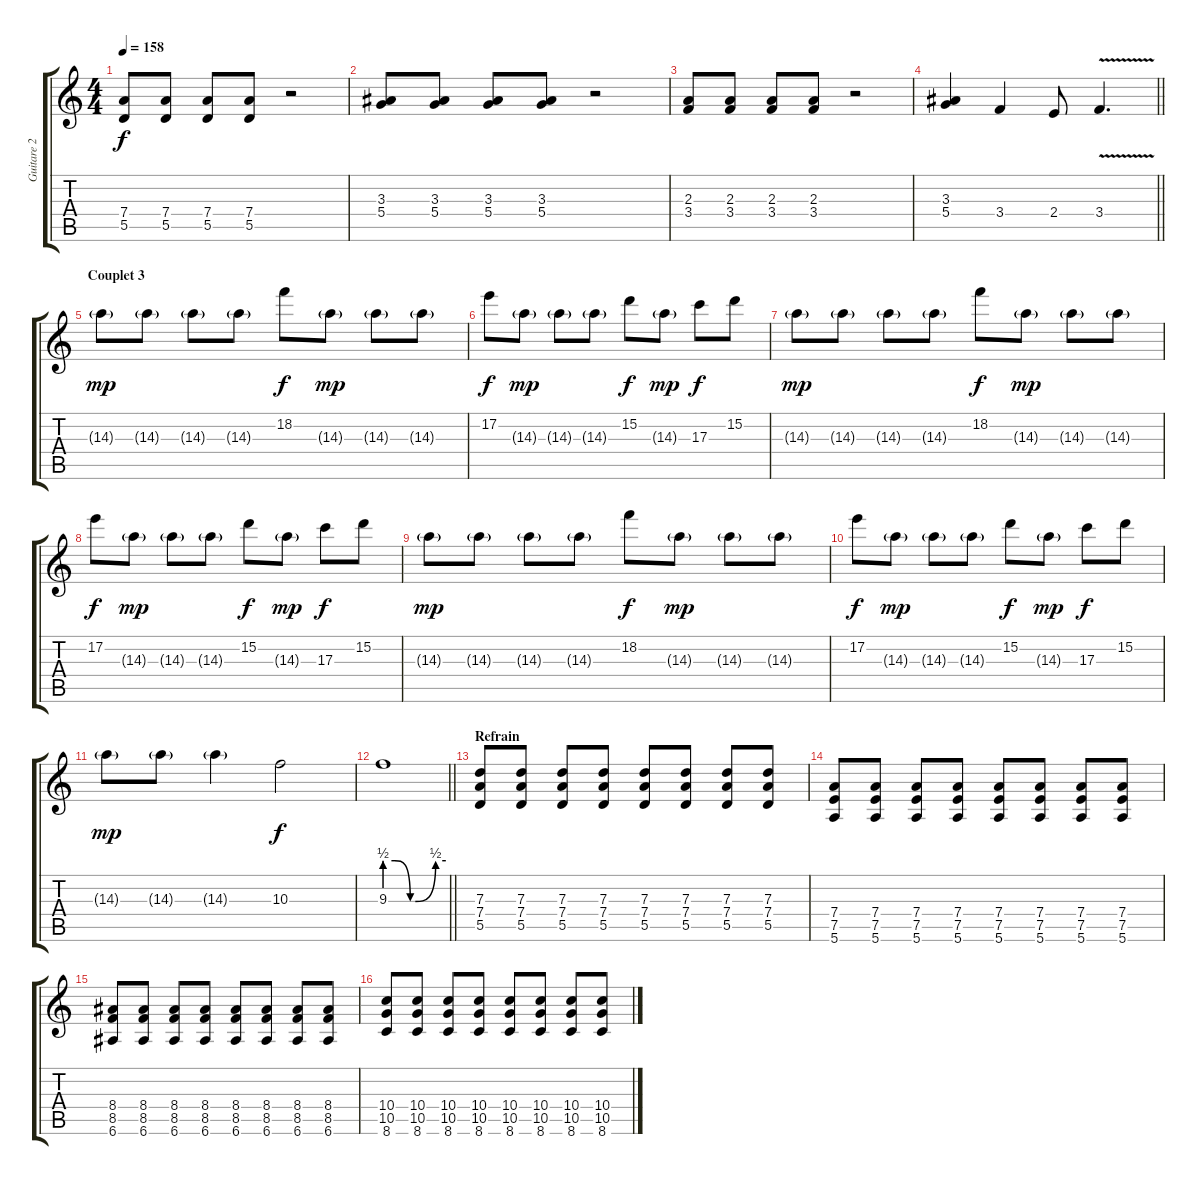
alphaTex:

\track ("Guitare 2" "Guitare 2") {instrument overdrivenguitar}
\staff {score tabs}
\tuning (E4 B3 G3 D3 A2 E2) {hide}
\ts (4 4)
\tempo 158
\clef g2
\ks c
(7.4 5.5).8{dy f} (7.4 5.5).8 (7.4 5.5).8 (7.4 5.5).8 r.2 |
(3.3 5.4).8 (3.3 5.4).8 (3.3 5.4).8 (3.3 5.4).8 r.2 |
(2.3 3.4).8 (2.3 3.4).8 (2.3 3.4).8 (2.3 3.4).8 r.2 |
\barLineRight lightlight
(3.3 5.4).4 3.4.4 2.4.8 3.4{v}.4{d} |
\section ("" "Couplet 3")
14.3{g}.8{dy mp volume 13} 14.3{g}.8 14.3{g}.8 14.3{g}.8 18.2.8{dy f} 14.3{g}.8{dy mp} 14.3{g}.8 14.3{g}.8 |
17.2.8{dy f} 14.3{g}.8{dy mp} 14.3{g}.8 14.3{g}.8 15.2.8{dy f} 14.3{g}.8{dy mp} 17.3.8{dy f} 15.2.8 |
14.3{g}.8{dy mp} 14.3{g}.8 14.3{g}.8 14.3{g}.8 18.2.8{dy f} 14.3{g}.8{dy mp} 14.3{g}.8 14.3{g}.8 |
17.2.8{dy f} 14.3{g}.8{dy mp} 14.3{g}.8 14.3{g}.8 15.2.8{dy f} 14.3{g}.8{dy mp} 17.3.8{dy f} 15.2.8 |
14.3{g}.8{dy mp} 14.3{g}.8 14.3{g}.8 14.3{g}.8 18.2.8{dy f} 14.3{g}.8{dy mp} 14.3{g}.8 14.3{g}.8 |
17.2.8{dy f} 14.3{g}.8{dy mp} 14.3{g}.8 14.3{g}.8 15.2.8{dy f} 14.3{g}.8{dy mp} 17.3.8{dy f} 15.2.8 |
14.3{g}.8{dy mp volume 16} 14.3{g}.8 14.3{g}.4 10.3.2{dy f} |
\barLineRight lightlight
9.3{be (custom 0 2 10 2 25 0 30 0 50 2 60 2)}.1 |
\section ("" "Refrain")
(7.3 7.4 5.5).8{volume 10} (7.3 7.4 5.5).8 (7.3 7.4 5.5).8 (7.3 7.4 5.5).8 (7.3 7.4 5.5).8 (7.3 7.4 5.5).8 (7.3 7.4 5.5).8 (7.3 7.4 5.5).8 |
(7.4 7.5 5.6).8 (7.4 7.5 5.6).8 (7.4 7.5 5.6).8 (7.4 7.5 5.6).8 (7.4 7.5 5.6).8 (7.4 7.5 5.6).8 (7.4 7.5 5.6).8 (7.4 7.5 5.6).8 |
(8.4 8.5 6.6).8 (8.4 8.5 6.6).8 (8.4 8.5 6.6).8 (8.4 8.5 6.6).8 (8.4 8.5 6.6).8 (8.4 8.5 6.6).8 (8.4 8.5 6.6).8 (8.4 8.5 6.6).8 |
(10.4 10.5 8.6).8 (10.4 10.5 8.6).8 (10.4 10.5 8.6).8 (10.4 10.5 8.6).8 (10.4 10.5 8.6).8 (10.4 10.5 8.6).8 (10.4 10.5 8.6).8 (10.4 10.5 8.6).8
